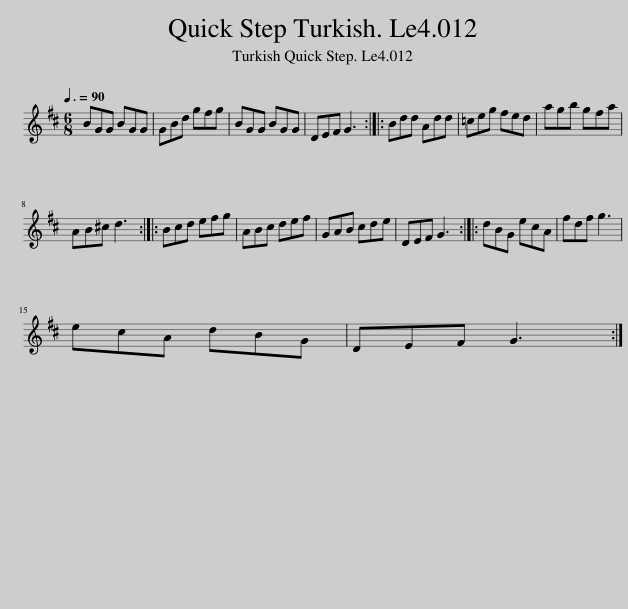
X:1
L:1/8
Q:3/8=90
M:6/8
I:linebreak $
K:D
V:1 treble
V:1
 BGG BGG | GBd gfg | BGG BGG | DEF G3 :: Bdd Add | %5
 =ceg fed | agb gfa |$ AB^c d3 :: Bcd efg | ABc def | %10
 GAB cde | DEF G3 :: dBG ecA | fdf g3 |$ ecA dBG | %15
 DEF G3 :| %16
